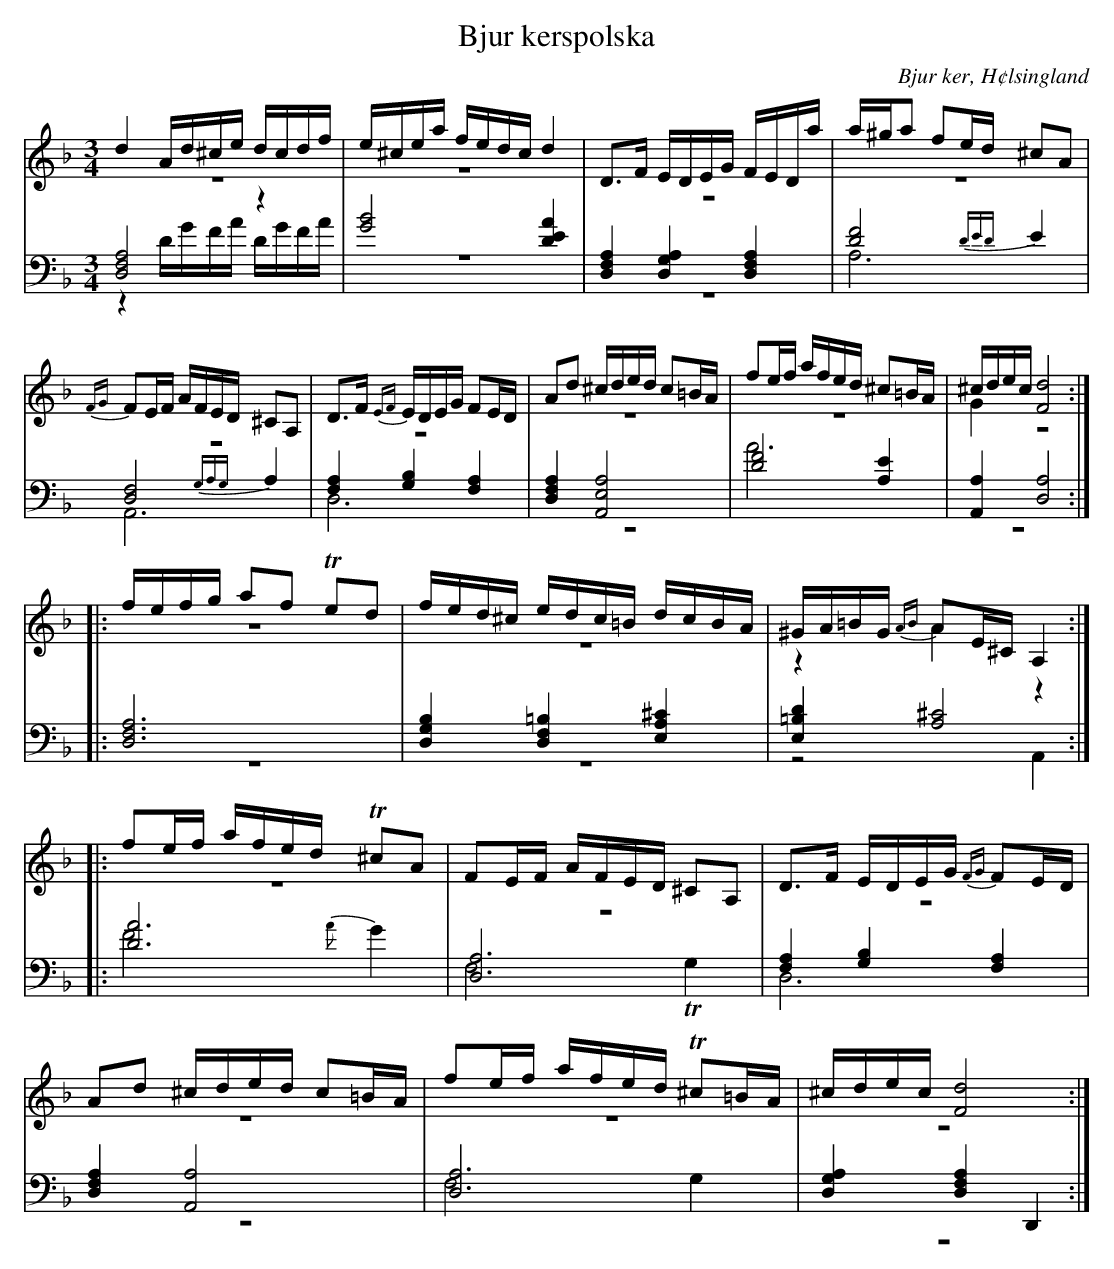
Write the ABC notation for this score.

X:1
T: Bjur kerspolska
O: Bjur ker, H¢lsingland
M: 3/4
L: 1/16
K: Dm
V:1
V:2 merge
V:3
V:4 merge
V:1
d4 Ad^ce dcdf |e^cea fedc d4|D2>F2 EDEG FEDa|a^ga2 f2ed ^c2A2|
{FG}F2EF AFED ^C2A,2|D2>F2 {EF}EDEG F2ED|A2d2 ^cded c2=BA|f2ef afed ^c2=BA|^cdec [F8d8]:|
|:fefg a2f2 Te2d2 |fed^c edc=B dcBA|^GA=BG {AB}A2E^C A,4:|
|:f2ef afed T^c2A2|F2EF AFED ^C2A,2|D2>F2 EDEG {FG}F2ED|
A2d2 ^cded c2=BA|f2ef afed T^c2=BA|^cdec [F8d8]:|
V:2
z12|z12|z12|z12|
z12|z12|z12|z12|G4 z8:|
|:z12|z12|z4 A4 z4:|
|:z12|z12|z12|
z12|z12|z12:|
V:3 clef=bass
[D,8F,8A,8] z4|[G8B8] [D4E4A4]|[D,4F,4A,4] [D,4G,4A,4] [D,4F,4A,4]|[D8F8] {DED}E4|
[D,8F,8] {G,A,G,}A,4|[F,4A,4] [G,4B,4] [F,4A,4]|[D,4F,4A,4] [A,,8E,8A,8]|[D8F8] [A,4E4]|[A,,4A,4] [D,8A,8]:|
|:[D,12F,12A,12]|[D,4G,4B,4] [D,4F,4=B,4][E,4A,4^C4]|[E,4=B,4D4] [A,8^C8]:|
|:[D12A12]|[D,12A,12]|[F,4A,4] [G,4B,4] [F,4A,4]|
[D,4F,4A,4] [A,,8A,8]|[D,12A,12]|[D,4G,4A,4] [D,4F,4A,4] D,,4:|
V:4 clef=bass
z4 DGFA DGFA|z12|z12|A,12|
A,,12|D,12|z12|A12|z12:|
|:z12|z12|z8 A,,4:|
|:F8 {A}G4|F,8 TG,4|D,12|
z12|F,8 G,4|z12:|
